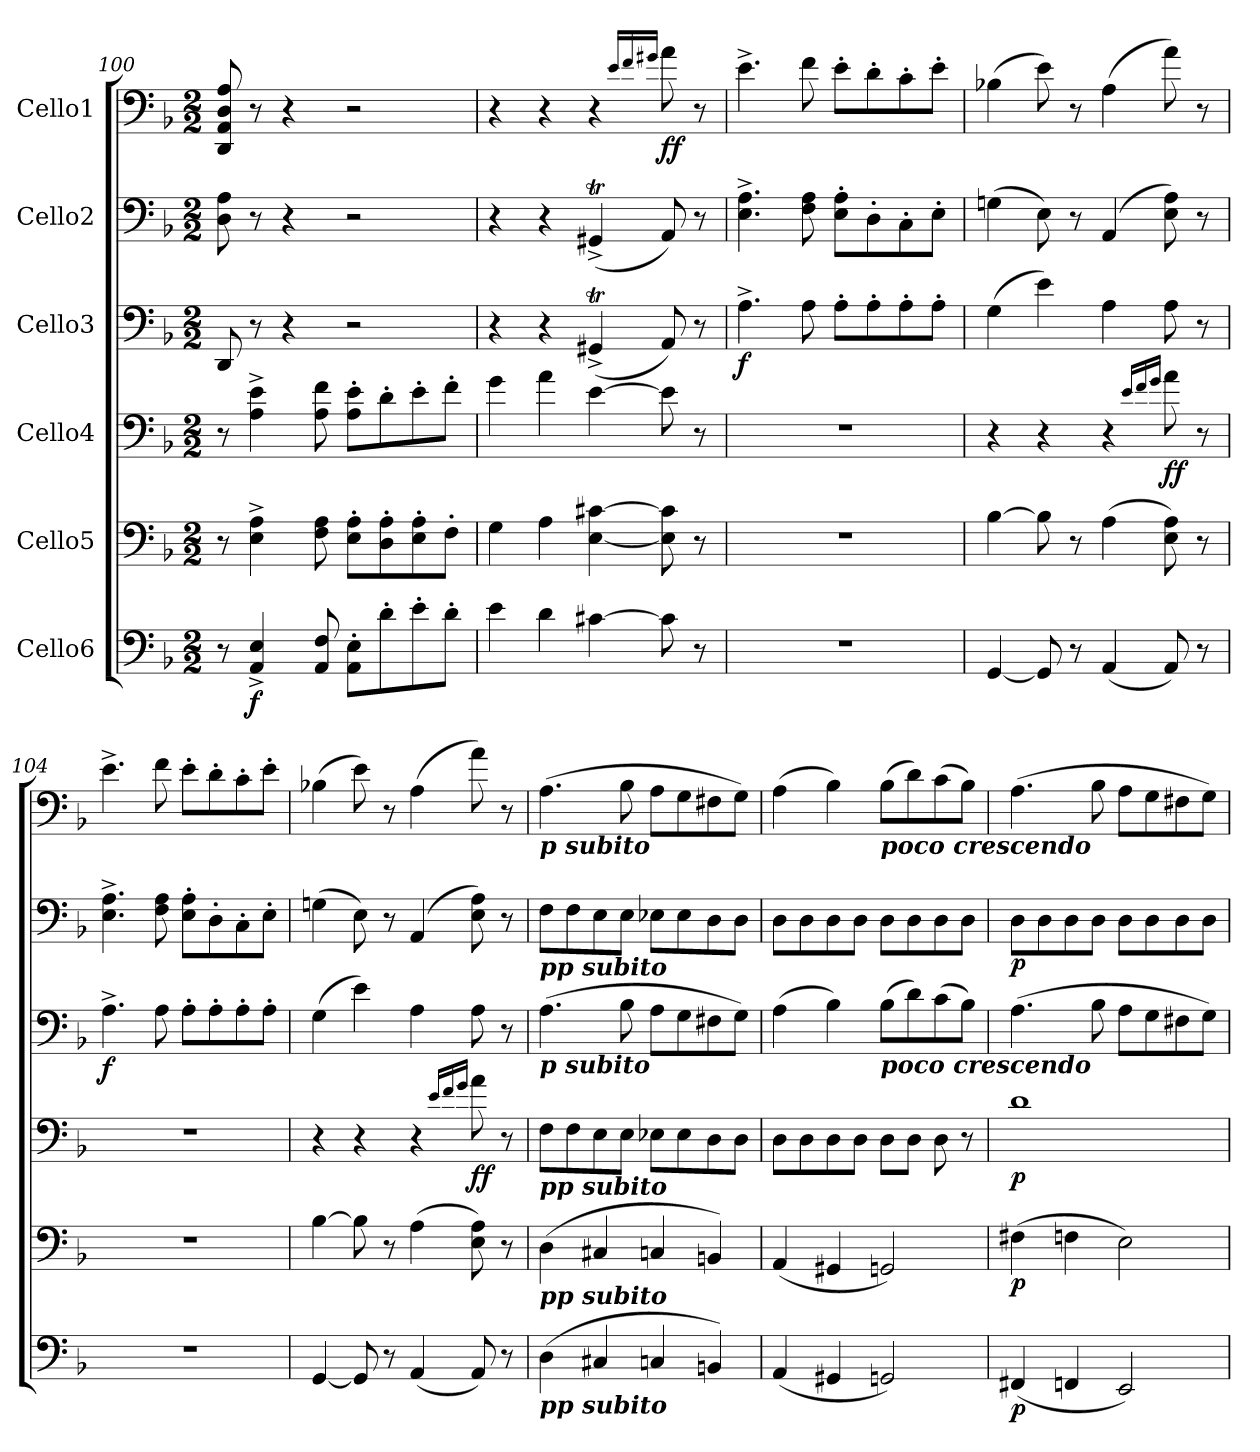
**kern	**dynam	**kern	**dynam	**kern	**dynam	**kern	**dynam	**kern	**dynam	**kern	**dynam
*part6	*part6	*part5	*part5	*part4	*part4	*part3	*part3	*part2	*part2	*part1	*part1
*staff6	*staff6	*staff5	*staff5	*staff4	*staff4	*staff3	*staff3	*staff2	*staff2	*staff1	*staff1
*I"Cello6	*	*I"Cello5	*	*I"Cello4	*	*I"Cello3	*	*I"Cello2	*	*I"Cello1	*
*clefF4	*	*clefF4	*	*clefF4	*	*clefF4	*	*clefF4	*	*clefF4	*
*k[b-]	*	*k[b-]	*	*k[b-]	*	*k[b-]	*	*k[b-]	*	*k[b-]	*
*F:	*	*F:	*	*F:	*	*F:	*	*F:	*	*F:	*
*M2/2	*	*M2/2	*	*M2/2	*	*M2/2	*	*M2/2	*	*M2/2	*
=100	=100	=100	=100	=100	=100	=100	=100	=100	=100	=100	=100
8r	.	8r	.	8r	.	8DD/	.	8D\ 8A\	.	8DD/ 8AA/ 8D/ 8A/	.
!	!LO:DY:b	!	!	!	!	!	!	!	!	!	!
4AA/^ 4E/^	f	4E\^ 4A\^	.	4A\^ 4e\^	.	8r	.	8r	.	8r	.
.	.	.	.	.	.	4r	.	4r	.	4r	.
8AA/ 8F/	.	8F\ 8A\	.	8A\ 8f\	.	.	.	.	.	.	.
8AA\' 8E\'L	.	8E\' 8A\'L	.	8A\' 8e\'L	.	2r	.	2r	.	2r	.
8d'\	.	8D\' 8A\'	.	8d'\	.	.	.	.	.	.	.
8e'\	.	8E\' 8A\'	.	8e'\	.	.	.	.	.	.	.
8d'\J	.	8F'\J	.	8f'\J	.	.	.	.	.	.	.
!!LO:PB:g=z
=101	=101	=101	=101	=101	=101	=101	=101	=101	=101	=101	=101
4e\	.	4G\	.	4g\	.	4r	.	4r	.	4r	.
4d\	.	4A\	.	4a\	.	4r	.	4r	.	4r	.
[4c#X\	.	[4E\ [4c#X\	.	[4e\	.	(4GG#Xt^/	.	(4GG#Xt^/	.	4r	.
.	.	.	.	.	.	.	.	.	.	16qe/LL	.
.	.	.	.	.	.	.	.	.	.	16qf/	.
.	.	.	.	.	.	.	.	.	.	16qg#X/JJ	.
!	!	!	!	!	!	!	!	!	!	!	!LO:DY:b
8c#\]	.	8E\] 8c#\]	.	8e\]	.	8AA/)	.	8AA/)	.	8a\	ff
8r	.	8r	.	8r	.	8r	.	8r	.	8r	.
=102	=102	=102	=102	=102	=102	=102	=102	=102	=102	=102	=102
!	!	!	!	!	!	!	!LO:DY:b	!	!	!	!
1r	.	1r	.	1r	.	4.A^\	f	4.E\^ 4.A\^	.	4.e^\	.
.	.	.	.	.	.	8A\	.	8F\ 8A\	.	8f\	.
.	.	.	.	.	.	8A'\L	.	8E\' 8A\'L	.	8e'\L	.
.	.	.	.	.	.	8A'\	.	8D'\	.	8d'\	.
.	.	.	.	.	.	8A'\	.	8C'\	.	8c'\	.
.	.	.	.	.	.	8A'\J	.	8E'\J	.	8e'\J	.
=103	=103	=103	=103	=103	=103	=103	=103	=103	=103	=103	=103
[4GG/	.	[4B-\	.	4r	.	(4G\	.	(4Gn\	.	(4B-X\	.
8GG/]	.	8B-\]	.	4r	.	4e\)	.	8E\)	.	8e\)	.
8r	.	8r	.	.	.	.	.	8r	.	8r	.
(4AA/	.	(4A\	.	4r	.	4A\	.	(4AA/	.	(4A\	.
.	.	.	.	16qe/LL	.	.	.	.	.	.	.
.	.	.	.	16qf/	.	.	.	.	.	.	.
.	.	.	.	16qg/JJ	.	.	.	.	.	.	.
!	!	!	!	!	!LO:DY:b	!	!	!	!	!	!
8AA/)	.	8E\ 8A\)	.	8a\	ff	8A\	.	8E\ 8A\)	.	8a\)	.
8r	.	8r	.	8r	.	8r	.	8r	.	8r	.
=104	=104	=104	=104	=104	=104	=104	=104	=104	=104	=104	=104
!	!	!	!	!	!	!	!LO:DY:b	!	!	!	!
1r	.	1r	.	1r	.	4.A^\	f	4.E\^ 4.A\^	.	4.e^\	.
.	.	.	.	.	.	8A\	.	8F\ 8A\	.	8f\	.
.	.	.	.	.	.	8A'\L	.	8E\' 8A\'L	.	8e'\L	.
.	.	.	.	.	.	8A'\	.	8D'\	.	8d'\	.
.	.	.	.	.	.	8A'\	.	8C'\	.	8c'\	.
.	.	.	.	.	.	8A'\J	.	8E'\J	.	8e'\J	.
=105	=105	=105	=105	=105	=105	=105	=105	=105	=105	=105	=105
[4GG/	.	[4B-\	.	4r	.	(4G\	.	(4Gn\	.	(4B-X\	.
8GG/]	.	8B-\]	.	4r	.	4e\)	.	8E\)	.	8e\)	.
8r	.	8r	.	.	.	.	.	8r	.	8r	.
(4AA/	.	(4A\	.	4r	.	4A\	.	(4AA/	.	(4A\	.
.	.	.	.	16qe/LL	.	.	.	.	.	.	.
.	.	.	.	16qf/	.	.	.	.	.	.	.
.	.	.	.	16qg/JJ	.	.	.	.	.	.	.
!	!	!	!	!	!LO:DY:b	!	!	!	!	!	!
8AA/)	.	8E\ 8A\)	.	8a\	ff	8A\	.	8E\ 8A\)	.	8a\)	.
8r	.	8r	.	8r	.	8r	.	8r	.	8r	.
!!LO:LB:g=z
=106	=106	=106	=106	=106	=106	=106	=106	=106	=106	=106	=106
!	!	!	!	!	!	!	!	!	!	!LO:TX:b:Bi:t=p subito	!
!	!	!	!	!	!	!	!	!LO:TX:b:Bi:t=pp subito	!	!	!
!	!	!	!	!	!	!LO:TX:b:Bi:t=p subito	!	!	!	!	!
!	!	!	!	!LO:TX:b:Bi:t=pp subito	!	!	!	!	!	!	!
!	!	!LO:TX:b:Bi:t=pp subito	!	!	!	!	!	!	!	!	!
!LO:TX:b:Bi:t=pp subito	!	!	!	!	!	!	!	!	!	!	!
(4D\	.	(4D\	.	8F\L	.	(4.A\	.	8F\L	.	(4.A\	.
.	.	.	.	8F\	.	.	.	8F\	.	.	.
4C#X/	.	4C#X/	.	8E\	.	.	.	8E\	.	.	.
.	.	.	.	8E\J	.	8B-\	.	8E\J	.	8B-\	.
4Cn/	.	4Cn/	.	8E-X\L	.	8A\L	.	8E-X\L	.	8A\L	.
.	.	.	.	8E-\	.	8G\	.	8E-\	.	8G\	.
4BBn/)	.	4BBn/)	.	8D\	.	8F#X\	.	8D\	.	8F#X\	.
.	.	.	.	8D\J	.	8G\J)	.	8D\J	.	8G\J)	.
!!LO:PB:g=z
=107	=107	=107	=107	=107	=107	=107	=107	=107	=107	=107	=107
(4AA/	.	(4AA/	.	8D\L	.	(4A\	.	8D\L	.	(4A\	.
.	.	.	.	8D\	.	.	.	8D\	.	.	.
4GG#X/	.	4GG#X/	.	8D\	.	4B-\)	.	8D\	.	4B-\)	.
.	.	.	.	8D\J	.	.	.	8D\J	.	.	.
!	!	!	!	!	!	!	!	!	!	!LO:TX:b:Bi:t=poco crescendo	!
!	!	!	!	!	!	!LO:TX:b:Bi:t=poco crescendo	!	!	!	!	!
2GGn/)	.	2GGn/)	.	8D\L	.	(8B-\L	.	8D\L	.	(8B-\L	.
.	.	.	.	8D\J	.	8d\)	.	8D\	.	8d\)	.
.	.	.	.	8D\	.	(8c\	.	8D\	.	(8c\	.
.	.	.	.	8r	.	8B-\J)	.	8D\J	.	8B-\J)	.
=108	=108	=108	=108	=108	=108	=108	=108	=108	=108	=108	=108
!	!LO:DY:b	!	!LO:DY:b	!	!LO:DY:b	!	!	!	!LO:DY:b	!	!
(4FF#X/	p	(4F#X\	p	1d	p	(4.A\	.	8D\L	p	(4.A\	.
.	.	.	.	.	.	.	.	8D\	.	.	.
4FFn/	.	4Fn\	.	.	.	.	.	8D\	.	.	.
.	.	.	.	.	.	8B-\	.	8D\J	.	8B-\	.
2EE/)	.	2E\)	.	.	.	8A\L	.	8D\L	.	8A\L	.
.	.	.	.	.	.	8G\	.	8D\	.	8G\	.
.	.	.	.	.	.	8F#X\	.	8D\	.	8F#X\	.
.	.	.	.	.	.	8G\J)	.	8D\J	.	8G\J)	.
=	=	=	=	=	=	=	=	=	=	=	=
*-	*-	*-	*-	*-	*-	*-	*-	*-	*-	*-	*-
